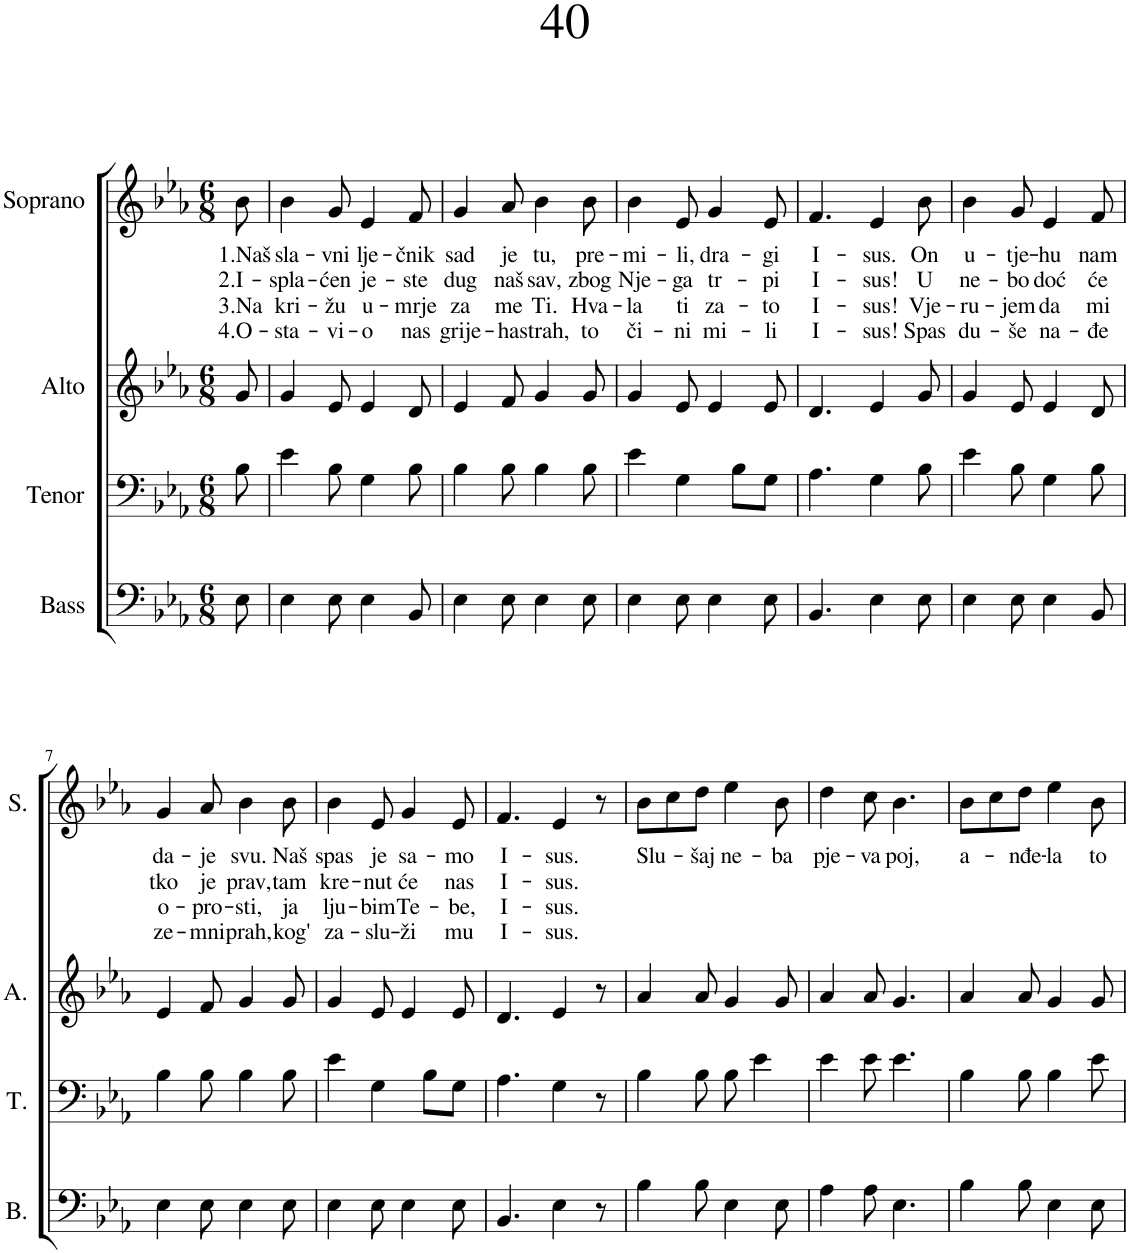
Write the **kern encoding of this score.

**kern	**kern	**kern	**kern	**text	**text	**text	**text
*part4	*part3	*part2	*part1	*part1	*part1	*part1	*part1
*staff4	*staff3	*staff2	*staff1	*staff1	*staff1	*staff1	*staff1
*I"Bass	*I"Tenor	*I"Alto	*I"Soprano	*	*	*	*
*I'B.	*I'T.	*I'A.	*I'S.	*	*	*	*
*clefF4	*clefF4	*clefG2	*clefG2	*	*	*	*
*k[b-e-a-]	*k[b-e-a-]	*k[b-e-a-]	*k[b-e-a-]	*	*	*	*
*M6/8	*M6/8	*M6/8	*M6/8	*	*	*	*
=1	=1	=1	=1	=1	=1	=1	=1
!	!	!	!	!LO:LY:b	!LO:LY:b	!LO:LY:b	!LO:LY:b
8E-\	8B-\	8g/	8b-\	1.Naš	2.I-	3.Na	4.O-
=2	=2	=2	=2	=2	=2	=2	=2
!	!	!	!	!LO:LY:b	!LO:LY:b	!LO:LY:b	!LO:LY:b
4E-\	4e-\	4g/	4b-\	sla-	-spla-	kri-	-sta-
!	!	!	!	!LO:LY:b	!LO:LY:b	!LO:LY:b	!LO:LY:b
8E-\	8B-\	8e-/	8g/	-vni	-ćen	-žu	-vi-
!	!	!	!	!LO:LY:b	!LO:LY:b	!LO:LY:b	!LO:LY:b
4E-\	4G\	4e-/	4e-/	lje-	je-	u-	-o
!	!	!	!	!LO:LY:b	!LO:LY:b	!LO:LY:b	!LO:LY:b
8BB-/	8B-\	8d/	8f/	-čnik	-ste	-mrje	nas
=3	=3	=3	=3	=3	=3	=3	=3
!	!	!	!	!LO:LY:b	!LO:LY:b	!LO:LY:b	!LO:LY:b
4E-\	4B-\	4e-/	4g/	sad	dug	za	grije-
!	!	!	!	!LO:LY:b	!LO:LY:b	!LO:LY:b	!LO:LY:b
8E-\	8B-\	8f/	8a-/	je	naš	me	-ha
!	!	!	!	!LO:LY:b	!LO:LY:b	!LO:LY:b	!LO:LY:b
4E-\	4B-\	4g/	4b-\	tu,	sav,	Ti.	strah,
!	!	!	!	!LO:LY:b	!LO:LY:b	!LO:LY:b	!LO:LY:b
8E-\	8B-\	8g/	8b-\	pre-	zbog	Hva-	to
=4	=4	=4	=4	=4	=4	=4	=4
!	!	!	!	!LO:LY:b	!LO:LY:b	!LO:LY:b	!LO:LY:b
4E-\	4e-\	4g/	4b-\	-mi-	Nje-	-la	či-
!	!	!	!	!LO:LY:b	!LO:LY:b	!LO:LY:b	!LO:LY:b
8E-\	4G\	8e-/	8e-/	-li,	-ga	ti	-ni
!	!	!	!	!LO:LY:b	!LO:LY:b	!LO:LY:b	!LO:LY:b
4E-\	.	4e-/	4g/	dra-	tr-	za-	mi-
.	8B-\L	.	.	.	.	.	.
!	!	!	!	!LO:LY:b	!LO:LY:b	!LO:LY:b	!LO:LY:b
8E-\	8G\J	8e-/	8e-/	-gi	-pi	-to	-li
=5	=5	=5	=5	=5	=5	=5	=5
!	!	!	!	!LO:LY:b	!LO:LY:b	!LO:LY:b	!LO:LY:b
4.BB-/	4.A-\	4.d/	4.f/	I-	I-	I-	I-
!	!	!	!	!LO:LY:b	!LO:LY:b	!LO:LY:b	!LO:LY:b
4E-\	4G\	4e-/	4e-/	-sus.	-sus!	-sus!	-sus!
!	!	!	!	!LO:LY:b	!LO:LY:b	!LO:LY:b	!LO:LY:b
8E-\	8B-\	8g/	8b-\	On	U	Vje-	Spas
=6	=6	=6	=6	=6	=6	=6	=6
!	!	!	!	!LO:LY:b	!LO:LY:b	!LO:LY:b	!LO:LY:b
4E-\	4e-\	4g/	4b-\	u-	ne-	-ru-	du-
!	!	!	!	!LO:LY:b	!LO:LY:b	!LO:LY:b	!LO:LY:b
8E-\	8B-\	8e-/	8g/	-tje-	-bo	-jem	-še
!	!	!	!	!LO:LY:b	!LO:LY:b	!LO:LY:b	!LO:LY:b
4E-\	4G\	4e-/	4e-/	-hu	doć	da	na-
!	!	!	!	!LO:LY:b	!LO:LY:b	!LO:LY:b	!LO:LY:b
8BB-/	8B-\	8d/	8f/	nam	će	mi	-đe
!!LO:LB:g=z
=7	=7	=7	=7	=7	=7	=7	=7
!	!	!	!	!LO:LY:b	!LO:LY:b	!LO:LY:b	!LO:LY:b
4E-\	4B-\	4e-/	4g/	da-	tko	o-	ze-
!	!	!	!	!LO:LY:b	!LO:LY:b	!LO:LY:b	!LO:LY:b
8E-\	8B-\	8f/	8a-/	-je	je	-pro-	-mni
!	!	!	!	!LO:LY:b	!LO:LY:b	!LO:LY:b	!LO:LY:b
4E-\	4B-\	4g/	4b-\	svu.	prav,	-sti,	prah,
!	!	!	!	!LO:LY:b	!LO:LY:b	!LO:LY:b	!LO:LY:b
8E-\	8B-\	8g/	8b-\	Naš	tam	ja	kog'
=8	=8	=8	=8	=8	=8	=8	=8
!	!	!	!	!LO:LY:b	!LO:LY:b	!LO:LY:b	!LO:LY:b
4E-\	4e-\	4g/	4b-\	spas	kre-	lju-	za-
!	!	!	!	!LO:LY:b	!LO:LY:b	!LO:LY:b	!LO:LY:b
8E-\	4G\	8e-/	8e-/	je	-nut	-bim	-slu-
!	!	!	!	!LO:LY:b	!LO:LY:b	!LO:LY:b	!LO:LY:b
4E-\	.	4e-/	4g/	sa-	će	Te-	-ži
.	8B-\L	.	.	.	.	.	.
!	!	!	!	!LO:LY:b	!LO:LY:b	!LO:LY:b	!LO:LY:b
8E-\	8G\J	8e-/	8e-/	-mo	nas	-be,	mu
=9	=9	=9	=9	=9	=9	=9	=9
!	!	!	!	!LO:LY:b	!LO:LY:b	!LO:LY:b	!LO:LY:b
4.BB-/	4.A-\	4.d/	4.f/	I-	I-	I-	I-
!	!	!	!	!LO:LY:b	!LO:LY:b	!LO:LY:b	!LO:LY:b
4E-\	4G\	4e-/	4e-/	-sus.	-sus.	-sus.	-sus.
8r	8r	8r	8r	.	.	.	.
=10	=10	=10	=10	=10	=10	=10	=10
!	!	!	!	!LO:LY:b	!	!	!
4B-\	4B-\	4a-/	8b-\L	Slu-	.	.	.
.	.	.	8cc\	.	.	.	.
!	!	!	!	!LO:LY:b	!	!	!
8B-\	8B-\	8a-/	8dd\J	-šaj	.	.	.
!	!	!	!	!LO:LY:b	!	!	!
4E-\	8B-\	4g/	4ee-\	ne-	.	.	.
.	4e-\	.	.	.	.	.	.
!	!	!	!	!LO:LY:b	!	!	!
8E-\	.	8g/	8b-\	-ba	.	.	.
=11	=11	=11	=11	=11	=11	=11	=11
!	!	!	!	!LO:LY:b	!	!	!
4A-\	4e-\	4a-/	4dd\	pje-	.	.	.
!	!	!	!	!LO:LY:b	!	!	!
8A-\	8e-\	8a-/	8cc\	-va	.	.	.
!	!	!	!	!LO:LY:b	!	!	!
4.E-\	4.e-\	4.g/	4.b-\	poj,	.	.	.
=12	=12	=12	=12	=12	=12	=12	=12
!	!	!	!	!LO:LY:b	!	!	!
4B-\	4B-\	4a-/	8b-\L	a-	.	.	.
.	.	.	8cc\	.	.	.	.
!	!	!	!	!LO:LY:b	!	!	!
8B-\	8B-\	8a-/	8dd\J	-nđe-	.	.	.
!	!	!	!	!LO:LY:b	!	!	!
4E-\	4B-\	4g/	4ee-\	-la	.	.	.
!	!	!	!	!LO:LY:b	!	!	!
8E-\	8e-\	8g/	8b-\	to	.	.	.
=	=	=	=	=	=	=	=
*-	*-	*-	*-	*-	*-	*-	*-
